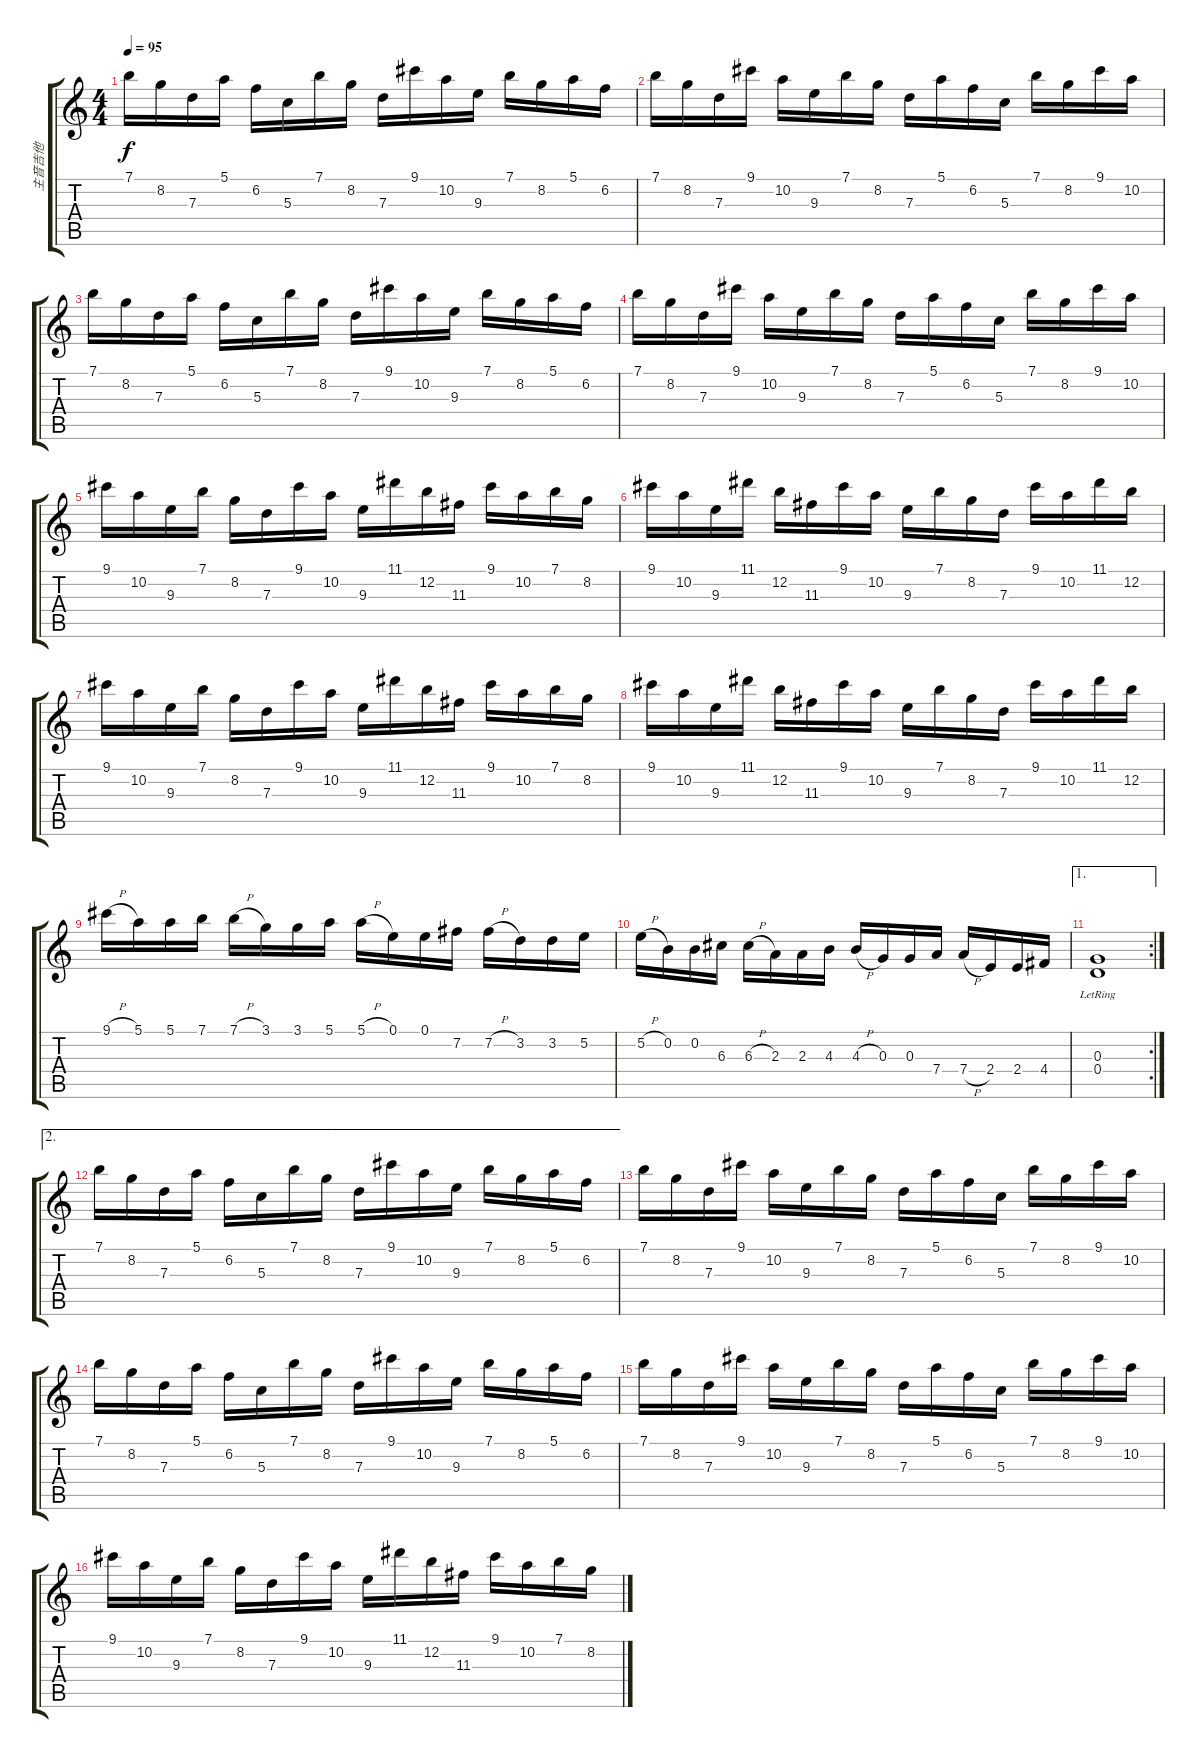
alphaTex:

\track ("主音吉他" "主音吉他") {instrument acousticguitarsteel}
\staff {score tabs}
\tuning (E4 B3 G3 D3 A2 E2) {hide}
\ts (4 4)
\tempo 95
\clef g2
\ks c
7.1.16{txt "" dy f} 8.2.16 7.3.16 5.1.16 6.2.16 5.3.16 7.1.16 8.2.16 7.3.16 9.1.16 10.2.16 9.3.16 7.1.16 8.2.16 5.1.16 6.2.16 |
7.1.16 8.2.16 7.3.16 9.1.16 10.2.16 9.3.16 7.1.16 8.2.16 7.3.16 5.1.16 6.2.16 5.3.16 7.1.16 8.2.16 9.1.16 10.2.16 |
7.1.16 8.2.16 7.3.16 5.1.16 6.2.16 5.3.16 7.1.16 8.2.16 7.3.16 9.1.16 10.2.16 9.3.16 7.1.16 8.2.16 5.1.16 6.2.16 |
7.1.16 8.2.16 7.3.16 9.1.16 10.2.16 9.3.16 7.1.16 8.2.16 7.3.16 5.1.16 6.2.16 5.3.16 7.1.16 8.2.16 9.1.16 10.2.16 |
9.1.16 10.2.16 9.3.16 7.1.16 8.2.16 7.3.16 9.1.16 10.2.16 9.3.16 11.1.16 12.2.16 11.3.16 9.1.16 10.2.16 7.1.16 8.2.16 |
9.1.16 10.2.16 9.3.16 11.1.16 12.2.16 11.3.16 9.1.16 10.2.16 9.3.16 7.1.16 8.2.16 7.3.16 9.1.16 10.2.16 11.1.16 12.2.16 |
9.1.16 10.2.16 9.3.16 7.1.16 8.2.16 7.3.16 9.1.16 10.2.16 9.3.16 11.1.16 12.2.16 11.3.16 9.1.16 10.2.16 7.1.16 8.2.16 |
9.1.16 10.2.16 9.3.16 11.1.16 12.2.16 11.3.16 9.1.16 10.2.16 9.3.16 7.1.16 8.2.16 7.3.16 9.1.16 10.2.16 11.1.16 12.2.16 |
9.1{h}.16 5.1.16 5.1.16 7.1.16 7.1{h}.16 3.1.16 3.1.16 5.1.16 5.1{h}.16 0.1.16 0.1.16 7.2.16 7.2{h}.16 3.2.16 3.2.16 5.2.16 |
5.2{h}.16 0.2.16 0.2.16 6.3.16 6.3{h}.16 2.3.16 2.3.16 4.3.16 4.3{h}.16 0.3.16 0.3.16 7.4.16 7.4{h}.16 2.4.16 2.4.16 4.4.16 |
\ae 1
\rc 2
(0.3{lr} 0.4).1 |
\ae 2
7.1.16 8.2.16 7.3.16 5.1.16 6.2.16 5.3.16 7.1.16 8.2.16 7.3.16 9.1.16 10.2.16 9.3.16 7.1.16 8.2.16 5.1.16 6.2.16 |
7.1.16 8.2.16 7.3.16 9.1.16 10.2.16 9.3.16 7.1.16 8.2.16 7.3.16 5.1.16 6.2.16 5.3.16 7.1.16 8.2.16 9.1.16 10.2.16 |
7.1.16 8.2.16 7.3.16 5.1.16 6.2.16 5.3.16 7.1.16 8.2.16 7.3.16 9.1.16 10.2.16 9.3.16 7.1.16 8.2.16 5.1.16 6.2.16 |
7.1.16 8.2.16 7.3.16 9.1.16 10.2.16 9.3.16 7.1.16 8.2.16 7.3.16 5.1.16 6.2.16 5.3.16 7.1.16 8.2.16 9.1.16 10.2.16 |
9.1.16 10.2.16 9.3.16 7.1.16 8.2.16 7.3.16 9.1.16 10.2.16 9.3.16 11.1.16 12.2.16 11.3.16 9.1.16 10.2.16 7.1.16 8.2.16
